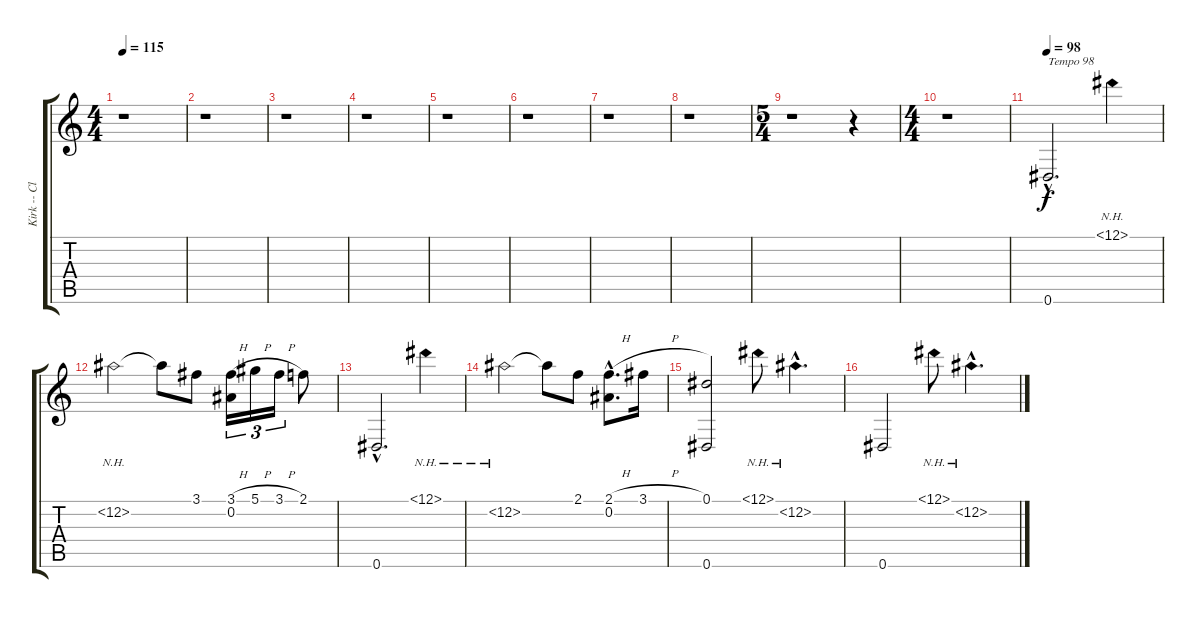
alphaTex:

\track ("Kirk -- Clean" "Kirk -- Cl") {instrument electricguitarclean}
\staff {score tabs}
\tuning (Eb4 Bb3 Gb3 Db3 Ab2 Eb2) {hide}
\ts (4 4)
\tempo 115
\clef g2
\ks c
r.1{dy f} |
r.1 |
r.1 |
r.1 |
r.1 |
r.1 |
r.1 |
r.1 |
\ts (5 4)
r.1 r.4 |
\ts (4 4)
r.1 |
\tempo 98
0.6{hac}.2{d txt "Tempo 98"} 12.1{nh}.4 |
12.2{nh}.2 12.2{t}.8 3.1.8 (3.1{h} 0.2).16{tu (3 2)} 5.1{h}.16{tu (3 2)} 3.1{h}.16{tu (3 2)} 2.1.8 |
0.6{hac}.2{d} 12.1{nh}.4 |
12.2{nh}.2 12.2{t}.8 2.1.8 (2.1{h hac} 0.2{hac}).8{d} 3.1{h}.16 |
(0.1 0.6).2 12.1{nh}.8 12.2{nh hac}.4{d} |
0.6.2 12.1{nh}.8 12.2{nh hac}.4{d}
